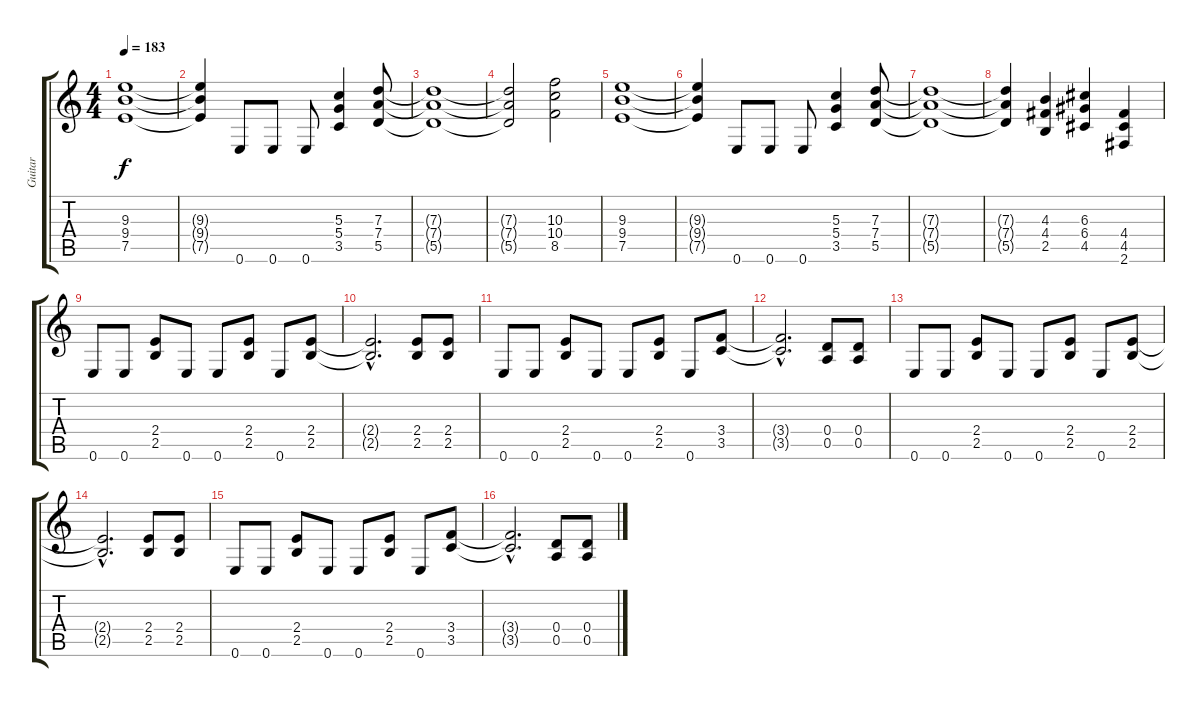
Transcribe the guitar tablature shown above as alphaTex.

\track ("Guitar" "Guitar") {instrument distortionguitar}
\staff {score tabs}
\tuning (E4 B3 G3 D3 A2 E2) {hide}
\ts (4 4)
\tempo 183
\clef g2
\ks c
(9.3 9.4 7.5).1{dy f} |
(9.3{t} 9.4{t} 7.5{t}).4 0.6.8 0.6.8 0.6.8 (5.3 5.4 3.5).4 (7.3 7.4 5.5).8 |
(7.3{t} 7.4{t} 5.5{t}).1 |
(7.3{t} 7.4{t} 5.5{t}).2 (10.3 10.4 8.5).2 |
(9.3 9.4 7.5).1 |
(9.3{t} 9.4{t} 7.5{t}).4 0.6.8 0.6.8 0.6.8 (5.3 5.4 3.5).4 (7.3 7.4 5.5).8 |
(7.3{t} 7.4{t} 5.5{t}).1 |
(7.3{t} 7.4{t} 5.5{t}).4 (4.3 4.4 2.5).4 (6.3 6.4 4.5).4 (4.4 4.5 2.6).4 |
0.6.8 0.6.8 (2.4 2.5).8 0.6.8 0.6.8 (2.4 2.5).8 0.6.8 (2.4 2.5).8 |
(2.4{hac t} 2.5{hac t}).2{d} (2.4 2.5).8 (2.4 2.5).8 |
0.6.8 0.6.8 (2.4 2.5).8 0.6.8 0.6.8 (2.4 2.5).8 0.6.8 (3.4 3.5).8 |
(3.4{hac t} 3.5{hac t}).2{d} (0.4 0.5).8 (0.4 0.5).8 |
0.6.8 0.6.8 (2.4 2.5).8 0.6.8 0.6.8 (2.4 2.5).8 0.6.8 (2.4 2.5).8 |
(2.4{hac t} 2.5{hac t}).2{d} (2.4 2.5).8 (2.4 2.5).8 |
0.6.8 0.6.8 (2.4 2.5).8 0.6.8 0.6.8 (2.4 2.5).8 0.6.8 (3.4 3.5).8 |
(3.4{hac t} 3.5{hac t}).2{d} (0.4 0.5).8 (0.4 0.5).8
